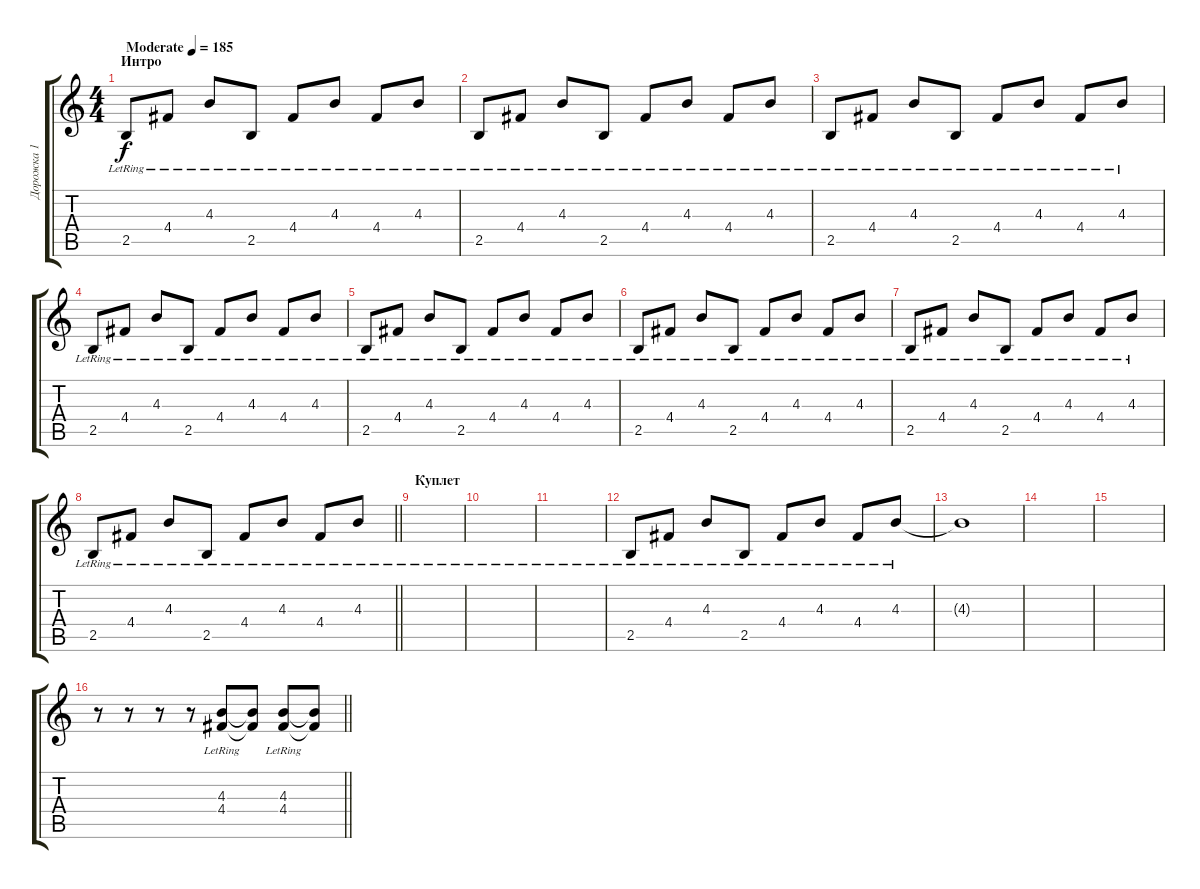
\track ("Дорожка 1" "Дорожка 1") {instrument distortionguitar}
\staff {score tabs}
\tuning (E4 B3 G3 D3 A2 E2) {hide}
\ts (4 4)
\section ("" "Интро")
\tempo (185 "Moderate")
\clef g2
\ks c
2.5{lr}.8{dy f instrument electricguitarclean} 4.4{lr}.8 4.3{lr}.8 2.5{lr}.8 4.4{lr}.8 4.3{lr}.8 4.4{lr}.8 4.3{lr}.8 |
2.5{lr}.8 4.4{lr}.8 4.3{lr}.8 2.5{lr}.8 4.4{lr}.8 4.3{lr}.8 4.4{lr}.8 4.3{lr}.8 |
2.5{lr}.8 4.4{lr}.8 4.3{lr}.8 2.5{lr}.8 4.4{lr}.8 4.3{lr}.8 4.4{lr}.8 4.3{lr}.8 |
2.5{lr}.8 4.4{lr}.8 4.3{lr}.8 2.5{lr}.8 4.4{lr}.8 4.3{lr}.8 4.4{lr}.8 4.3{lr}.8 |
2.5{lr}.8 4.4{lr}.8 4.3{lr}.8 2.5{lr}.8 4.4{lr}.8 4.3{lr}.8 4.4{lr}.8 4.3{lr}.8 |
2.5{lr}.8 4.4{lr}.8 4.3{lr}.8 2.5{lr}.8 4.4{lr}.8 4.3{lr}.8 4.4{lr}.8 4.3{lr}.8 |
2.5{lr}.8 4.4{lr}.8 4.3{lr}.8 2.5{lr}.8 4.4{lr}.8 4.3{lr}.8 4.4{lr}.8 4.3{lr}.8 |
\barLineRight lightlight
2.5{lr}.8 4.4{lr}.8 4.3{lr}.8 2.5{lr}.8 4.4{lr}.8 4.3{lr}.8 4.4{lr}.8 4.3{lr}.8 |
\section ("" "Куплет")
|
|
|
2.5{lr}.8 4.4{lr}.8 4.3{lr}.8 2.5{lr}.8 4.4{lr}.8 4.3{lr}.8 4.4{lr}.8 4.3{lr}.8 |
4.3{t}.1 |
|
|
\barLineRight lightlight
r.8 r.8 r.8 r.8 (4.3{lr} 4.4).8 (4.3{t} 4.4{t}).8 (4.3{lr} 4.4).8 (4.3{t} 4.4{t}).8
